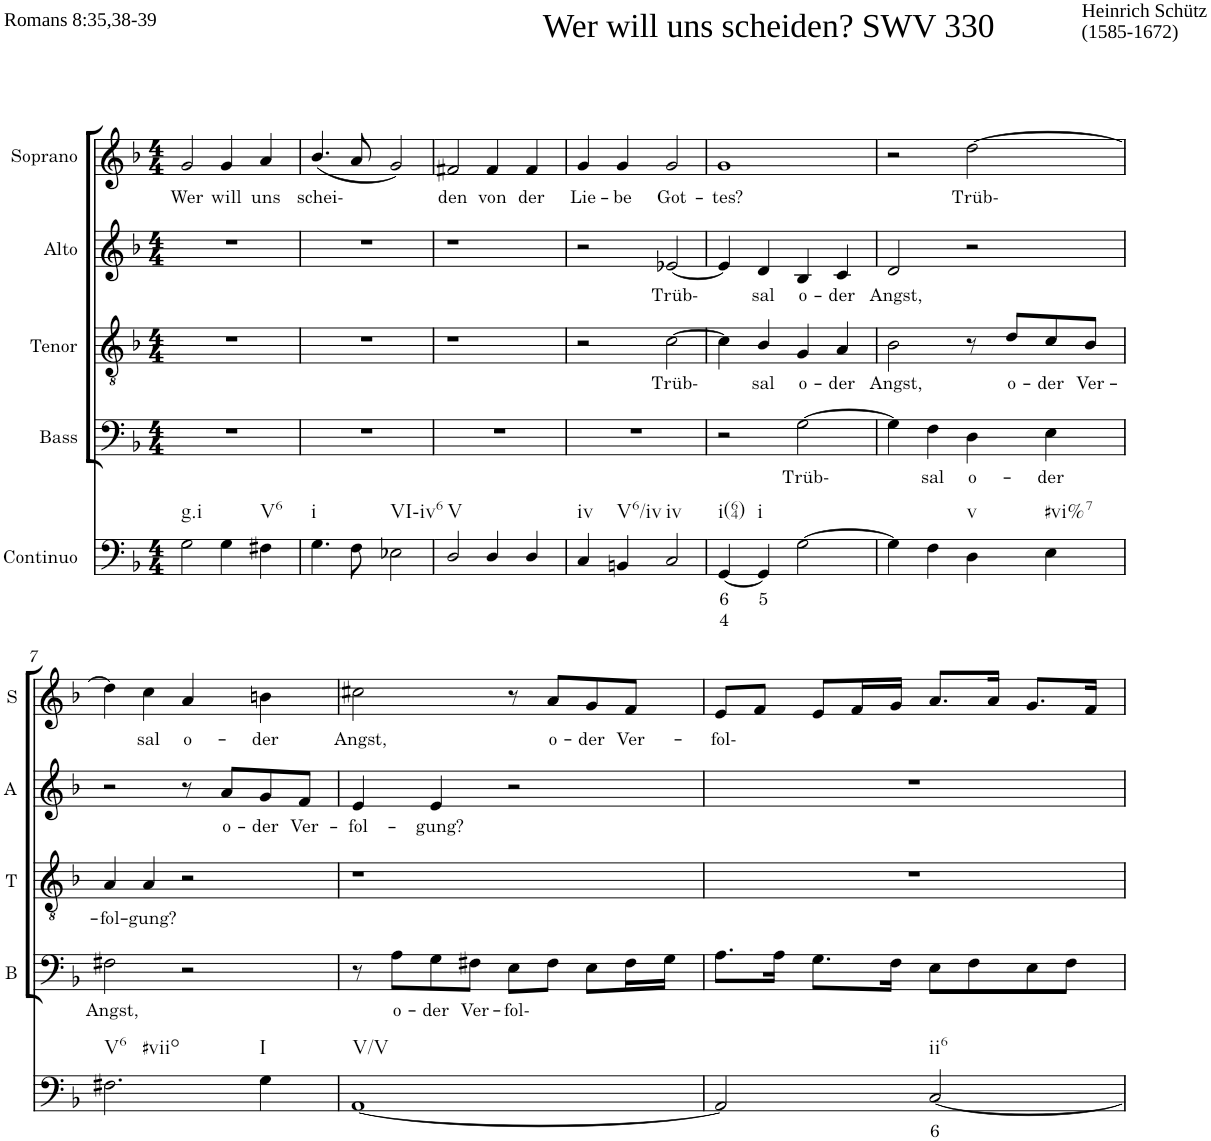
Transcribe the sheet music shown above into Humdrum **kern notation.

**kern	**text	**text	**kern	**text	**kern	**text	**kern	**text	**kern	**text
*part5	*part5	*part5	*part4	*part4	*part3	*part3	*part2	*part2	*part1	*part1
*staff5	*staff5	*staff5	*staff4	*staff4	*staff3	*staff3	*staff2	*staff2	*staff1	*staff1
*I"Continuo	*	*	*I"Bass	*	*I"Tenor	*	*I"Alto	*	*I"Soprano	*
*	*	*	*I'B	*	*I'T	*	*I'A	*	*I'S	*
*clefF4	*	*	*clefF4	*	*clefGv2	*	*clefG2	*	*clefG2	*
*k[b-]	*	*	*k[b-]	*	*k[b-]	*	*k[b-]	*	*k[b-]	*
*M4/4	*	*	*M4/4	*	*M4/4	*	*M4/4	*	*M4/4	*
=1	=1	=1	=1	=1	=1	=1	=1	=1	=1	=1
!	!	!	!	!	!	!	!	!	!LO:TX:a:t=Romans 8&colon;35,38-39	!
!	!	!	!	!	!	!	!	!	!LO:TX:a:t=Wer will uns scheiden? SWV 330	!
!	!	!	!	!	!	!	!	!	!LO:TX:a:t=Heinrich Schütz	!
!	!	!	!	!	!	!	!	!	!LO:TX:a:t=(1585-1672)	!
!LO:TX:b:t=g.i	!	!	!	!	!	!	!	!	!	!
!	!	!	!	!	!	!	!	!	!	!LO:LY:b
2G\	.	.	1r	.	1r	.	1r	.	2g/	Wer
!	!	!	!	!	!	!	!	!	!	!LO:LY:b
4G\	.	.	.	.	.	.	.	.	4g/	will
!LO:TX:b:t=V6	!	!	!	!	!	!	!	!	!	!
!	!	!	!	!	!	!	!	!	!	!LO:LY:b
4F#X\	.	.	.	.	.	.	.	.	4a/	uns
=2	=2	=2	=2	=2	=2	=2	=2	=2	=2	=2
!LO:TX:b:t=i	!	!	!	!	!	!	!	!	!	!
!	!	!	!	!	!	!	!	!	!	!LO:LY:b
4.G\	.	.	1r	.	1r	.	1r	.	(4.b-/	schei-
8F\	.	.	.	.	.	.	.	.	8a/	.
!LO:TX:b:t=VI-iv6	!	!	!	!	!	!	!	!	!	!
2E-X\	.	.	.	.	.	.	.	.	2g/)	.
=3	=3	=3	=3	=3	=3	=3	=3	=3	=3	=3
!LO:TX:b:t=V	!	!	!	!	!	!	!	!	!	!
!	!	!	!	!	!	!	!	!	!	!LO:LY:b
2D/	.	.	1r	.	1r	.	1r	.	2f#X/	den
!	!	!	!	!	!	!	!	!	!	!LO:LY:b
4D/	.	.	.	.	.	.	.	.	4f#/	von
!	!	!	!	!	!	!	!	!	!	!LO:LY:b
4D/	.	.	.	.	.	.	.	.	4f#/	der
=4	=4	=4	=4	=4	=4	=4	=4	=4	=4	=4
!LO:TX:b:t=iv	!	!	!	!	!	!	!	!	!	!
!	!	!	!	!	!	!	!	!	!	!LO:LY:b
4C/	.	.	1r	.	2r	.	2r	.	4g/	Lie-
!LO:TX:b:t=V6/iv	!	!	!	!	!	!	!	!	!	!
!	!	!	!	!	!	!	!	!	!	!LO:LY:b
4BBn/	.	.	.	.	.	.	.	.	4g/	be
!LO:TX:b:t=iv	!	!	!	!	!	!	!	!	!	!
!	!	!	!	!	!	!LO:LY:b	!	!LO:LY:b	!	!LO:LY:b
2C/	.	.	.	.	[2c\	Trüb-	[2e-X/	Trüb-	2g/	Got-
=5	=5	=5	=5	=5	=5	=5	=5	=5	=5	=5
!LO:TX:b:t=i(64)	!	!	!	!	!	!	!	!	!	!
!	!LO:LY:b	!LO:LY:b	!	!	!	!	!	!	!	!LO:LY:b
[4GG/	6	4	2r	.	4c\]	.	4e-/]	.	1g	tes?
!LO:TX:b:t=i	!	!	!	!	!	!	!	!	!	!
!	!LO:LY:b	!	!	!	!	!LO:LY:b	!	!LO:LY:b	!	!
4GG/]	5	.	.	.	4B-/	sal	4d/	sal	.	.
!	!	!	!	!LO:LY:b	!	!LO:LY:b	!	!LO:LY:b	!	!
[2G\	.	.	[2G\	Trüb-	4G/	o-	4B-/	o-	.	.
!	!	!	!	!	!	!LO:LY:b	!	!LO:LY:b	!	!
.	.	.	.	.	4A/	der	4c/	der	.	.
=6	=6	=6	=6	=6	=6	=6	=6	=6	=6	=6
!	!	!	!	!	!	!LO:LY:b	!	!LO:LY:b	!	!
4G\]	.	.	4G\]	.	2B-\	Angst,	2d/	Angst,	2r	.
!	!	!	!	!LO:LY:b	!	!	!	!	!	!
4F\	.	.	4F\	sal	.	.	.	.	.	.
!LO:TX:b:t=v	!	!	!	!	!	!	!	!	!	!
!	!	!	!	!LO:LY:b	!	!	!	!	!	!LO:LY:b
4D\	.	.	4D\	o-	8r	.	2r	.	[2dd\	Trüb-
!	!	!	!	!	!	!LO:LY:b	!	!	!	!
.	.	.	.	.	8d/L	o-	.	.	.	.
!LO:TX:b:t=#vi%7	!	!	!	!	!	!	!	!	!	!
!	!	!	!	!LO:LY:b	!	!LO:LY:b	!	!	!	!
4E\	.	.	4E\	der	8c/	der	.	.	.	.
!	!	!	!	!	!	!LO:LY:b	!	!	!	!
.	.	.	.	.	8B-/J	Ver-	.	.	.	.
!!LO:LB:g=z
=7	=7	=7	=7	=7	=7	=7	=7	=7	=7	=7
!LO:TX:b:t=V6	!	!	!	!	!	!	!	!	!	!
!LO:TX:b:t=#viio	!	!	!	!	!	!	!	!	!	!
!	!	!	!	!LO:LY:b	!	!LO:LY:b	!	!	!	!
2.F#X\	.	.	2F#X\	Angst,	4A/	fol-	2r	.	4dd\]	.
!	!	!	!	!	!	!LO:LY:b	!	!	!	!LO:LY:b
.	.	.	.	.	4A/	gung?	.	.	4cc\	sal
!	!	!	!	!	!	!	!	!	!	!LO:LY:b
.	.	.	2r	.	2r	.	8r	.	4a/	o-
!	!	!	!	!	!	!	!	!LO:LY:b	!	!
.	.	.	.	.	.	.	8a/L	o-	.	.
!LO:TX:b:t=I	!	!	!	!	!	!	!	!	!	!
!	!	!	!	!	!	!	!	!LO:LY:b	!	!LO:LY:b
4G\	.	.	.	.	.	.	8g/	der	4bn\	der
!	!	!	!	!	!	!	!	!LO:LY:b	!	!
.	.	.	.	.	.	.	8f/J	Ver-	.	.
=8	=8	=8	=8	=8	=8	=8	=8	=8	=8	=8
!LO:TX:b:t=V/V	!	!	!	!	!	!	!	!	!	!
!	!	!	!	!	!	!	!	!LO:LY:b	!	!LO:LY:b
[1AA	.	.	8r	.	1r	.	4e/	fol-	2cc#X\	Angst,
!	!	!	!	!LO:LY:b	!	!	!	!	!	!
.	.	.	8A\L	o-	.	.	.	.	.	.
!	!	!	!	!LO:LY:b	!	!	!	!LO:LY:b	!	!
.	.	.	8G\	der	.	.	4e/	gung?	.	.
!	!	!	!	!LO:LY:b	!	!	!	!	!	!
.	.	.	8F#X\J	Ver-	.	.	.	.	.	.
!	!	!	!	!LO:LY:b	!	!	!	!	!	!
.	.	.	8E\L	fol-	.	.	2r	.	8r	.
!	!	!	!	!	!	!	!	!	!	!LO:LY:b
.	.	.	8F#\J	.	.	.	.	.	8a/L	o-
!	!	!	!	!	!	!	!	!	!	!LO:LY:b
.	.	.	8E\L	.	.	.	.	.	8g/	der
!	!	!	!	!	!	!	!	!	!	!LO:LY:b
.	.	.	16F#\L	.	.	.	.	.	8f/J	Ver-
.	.	.	16G\JJ	.	.	.	.	.	.	.
=9	=9	=9	=9	=9	=9	=9	=9	=9	=9	=9
!	!	!	!	!	!	!	!	!	!	!LO:LY:b
2AA/]	.	.	8.A\L	.	1r	.	1r	.	8e/L	fol-
.	.	.	.	.	.	.	.	.	8f/J	.
.	.	.	16A\Jk	.	.	.	.	.	.	.
.	.	.	8.G\L	.	.	.	.	.	8e/L	.
.	.	.	.	.	.	.	.	.	16f/L	.
.	.	.	16F\Jk	.	.	.	.	.	16g/JJ	.
!LO:TX:b:t=ii6	!	!	!	!	!	!	!	!	!	!
!	!LO:LY:b	!	!	!	!	!	!	!	!	!
[2C/	6	.	8E\L	.	.	.	.	.	8.a/L	.
.	.	.	8F\	.	.	.	.	.	.	.
.	.	.	.	.	.	.	.	.	16a/Jk	.
.	.	.	8E\	.	.	.	.	.	8.g/L	.
.	.	.	8F\J	.	.	.	.	.	.	.
.	.	.	.	.	.	.	.	.	16f/Jk	.
=	=	=	=	=	=	=	=	=	=	=
*-	*-	*-	*-	*-	*-	*-	*-	*-	*-	*-
